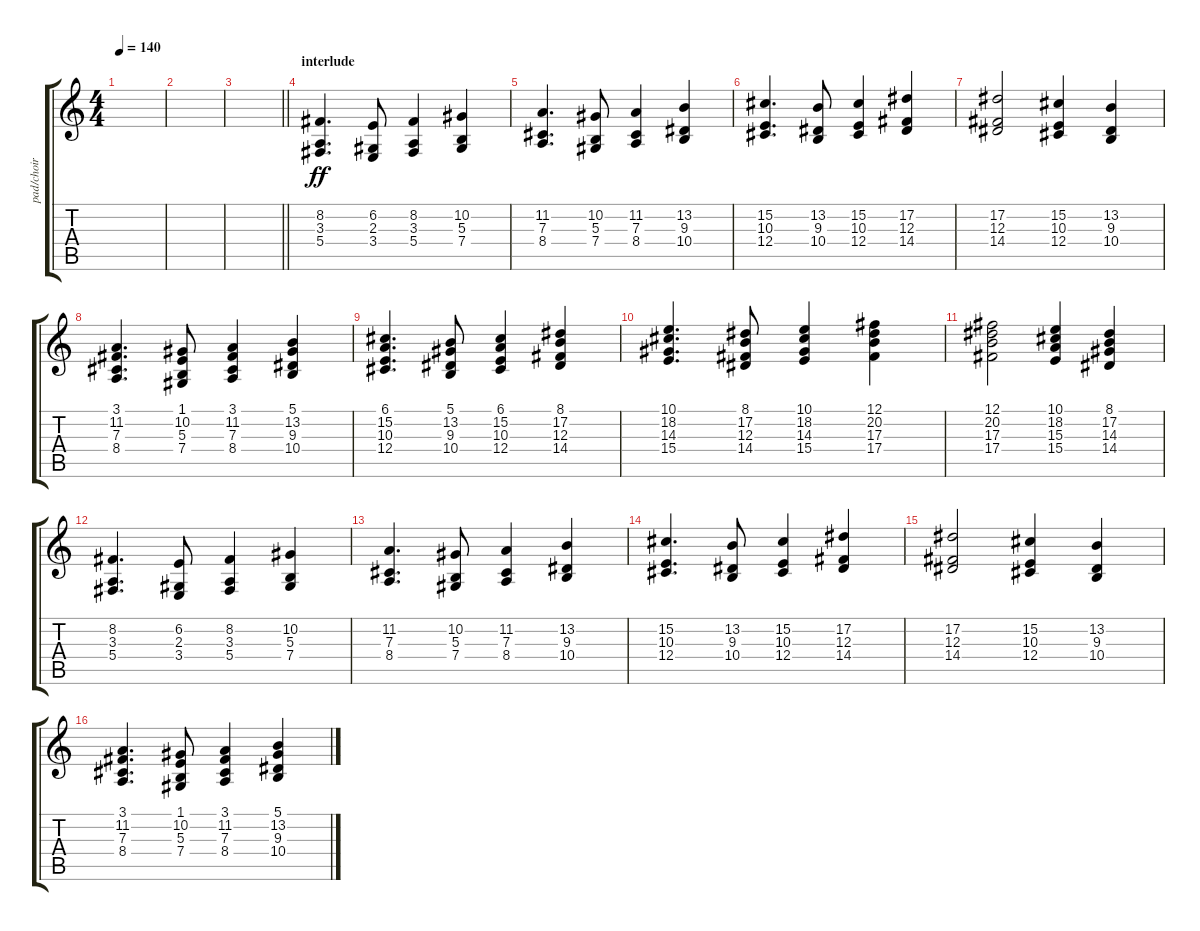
\track ("pad/choir" "pad/choir") {instrument fx7echoes}
\staff {score tabs}
\tuning (Eb4 Bb3 Gb3 Db3 Ab2 Db2) {hide}
\ts (4 4)
\tempo 140
\clef g2
\ks c
|
|
\barLineRight lightlight
|
\section ("" "interlude")
(8.2 3.3 5.4).4{d dy ff instrument pad4choir} (6.2 2.3 3.4).8 (8.2 3.3 5.4).4 (10.2 5.3 7.4).4 |
(11.2 7.3 8.4).4{d} (10.2 5.3 7.4).8 (11.2 7.3 8.4).4 (13.2 9.3 10.4).4 |
(15.2 10.3 12.4).4{d} (13.2 9.3 10.4).8 (15.2 10.3 12.4).4 (17.2 12.3 14.4).4 |
(17.2 12.3 14.4).2 (15.2 10.3 12.4).4 (13.2 9.3 10.4).4 |
(3.1 11.2 7.3 8.4).4{d} (1.1 10.2 5.3 7.4).8 (3.1 11.2 7.3 8.4).4 (5.1 13.2 9.3 10.4).4 |
(6.1 15.2 10.3 12.4).4{d} (5.1 13.2 9.3 10.4).8 (6.1 15.2 10.3 12.4).4 (8.1 17.2 12.3 14.4).4 |
(10.1 18.2 14.3 15.4).4{d} (8.1 17.2 12.3 14.4).8 (10.1 18.2 14.3 15.4).4 (12.1 20.2 17.3 17.4).4 |
(12.1 20.2 17.3 17.4).2 (10.1 18.2 15.3 15.4).4 (8.1 17.2 14.3 14.4).4 |
(8.2 3.3 5.4).4{d} (6.2 2.3 3.4).8 (8.2 3.3 5.4).4 (10.2 5.3 7.4).4 |
(11.2 7.3 8.4).4{d} (10.2 5.3 7.4).8 (11.2 7.3 8.4).4 (13.2 9.3 10.4).4 |
(15.2 10.3 12.4).4{d} (13.2 9.3 10.4).8 (15.2 10.3 12.4).4 (17.2 12.3 14.4).4 |
(17.2 12.3 14.4).2 (15.2 10.3 12.4).4 (13.2 9.3 10.4).4 |
(3.1 11.2 7.3 8.4).4{d} (1.1 10.2 5.3 7.4).8 (3.1 11.2 7.3 8.4).4 (5.1 13.2 9.3 10.4).4
